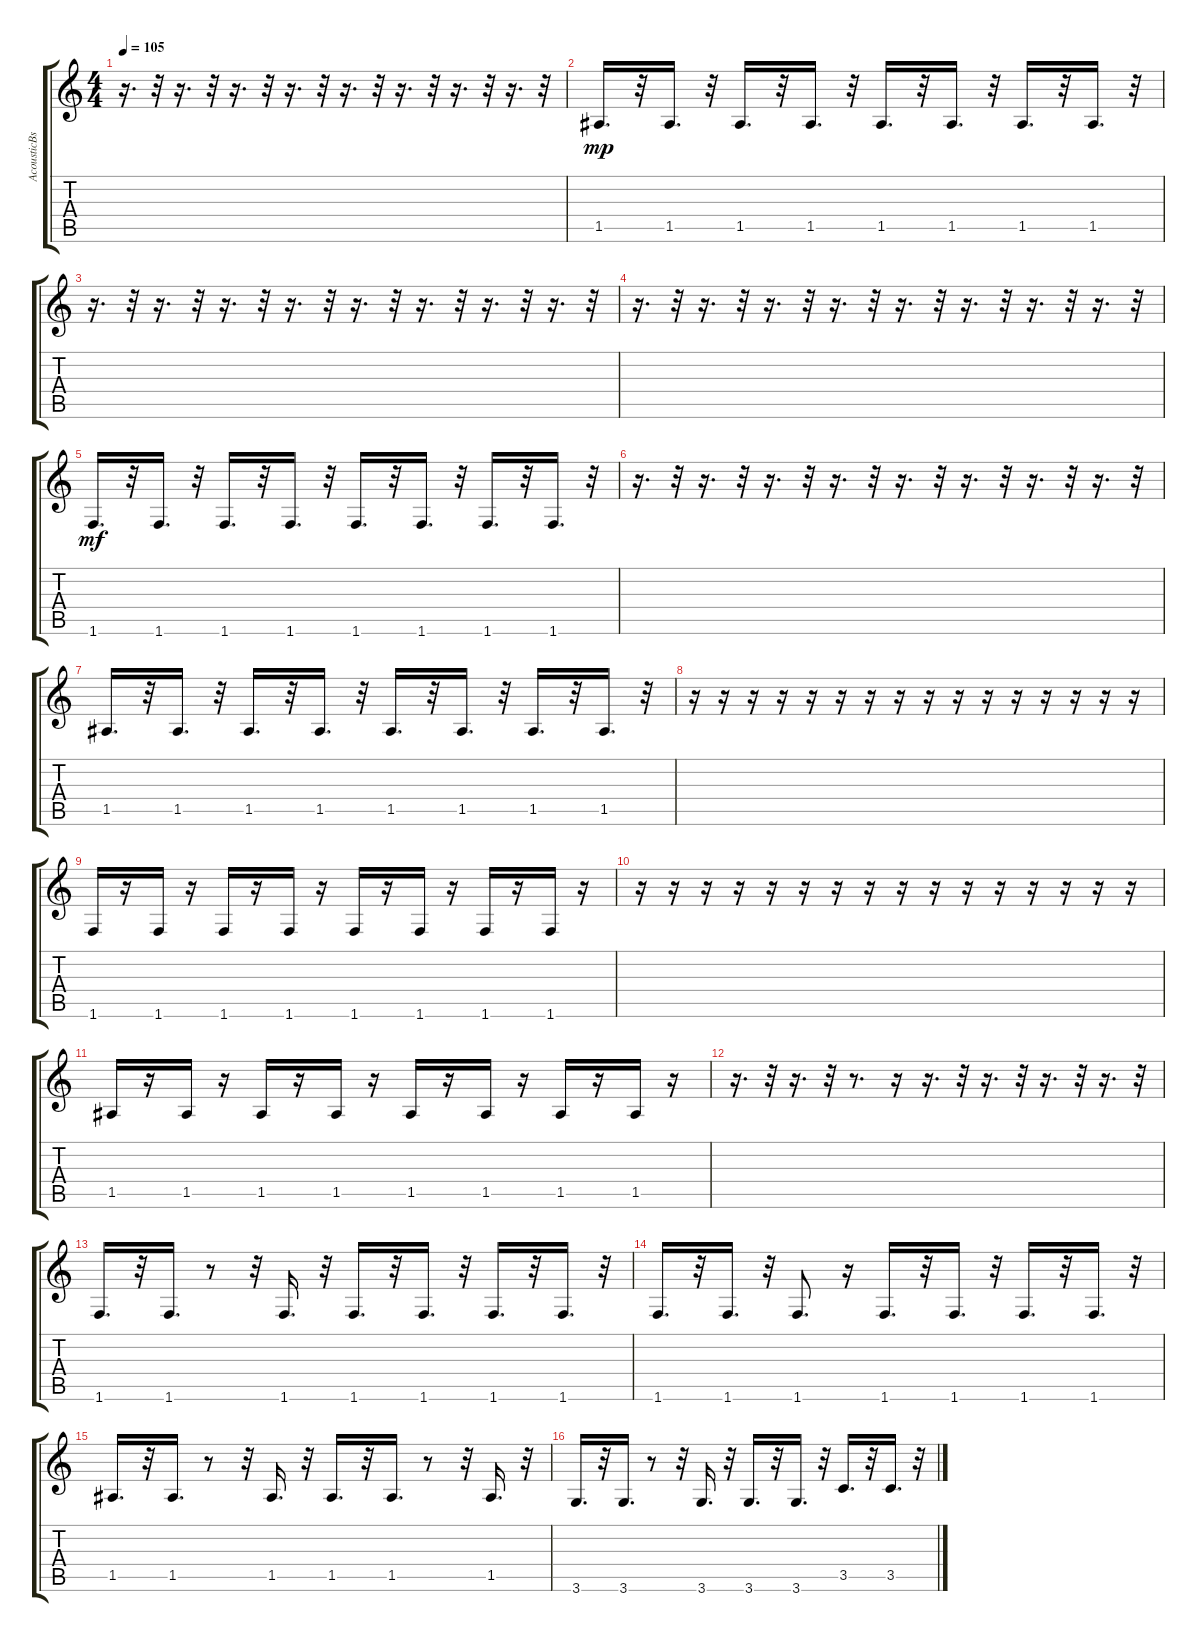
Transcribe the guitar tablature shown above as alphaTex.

\track ("AcousticBs" "AcousticBs") {instrument acousticbass}
\staff {score tabs}
\tuning (E4 B3 G3 D3 A2 E2) {hide}
\ts (4 4)
\tempo 105
\clef g2
\ks c
r.16{d dy mp} r.32 r.16{d} r.32 r.16{d} r.32 r.16{d} r.32 r.16{d} r.32 r.16{d} r.32 r.16{d} r.32 r.16{d} r.32 |
1.5.16{d} r.32 1.5.16{d} r.32 1.5.16{d} r.32 1.5.16{d} r.32 1.5.16{d} r.32 1.5.16{d} r.32 1.5.16{d} r.32 1.5.16{d} r.32 |
r.16{d} r.32 r.16{d} r.32 r.16{d} r.32 r.16{d} r.32 r.16{d} r.32 r.16{d} r.32 r.16{d} r.32 r.16{d} r.32 |
r.16{d} r.32 r.16{d} r.32 r.16{d} r.32 r.16{d} r.32 r.16{d} r.32 r.16{d} r.32 r.16{d} r.32 r.16{d} r.32 |
1.6.16{d dy mf} r.32 1.6.16{d} r.32 1.6.16{d} r.32 1.6.16{d} r.32 1.6.16{d} r.32 1.6.16{d} r.32 1.6.16{d} r.32 1.6.16{d} r.32 |
r.16{d} r.32 r.16{d} r.32 r.16{d} r.32 r.16{d} r.32 r.16{d} r.32 r.16{d} r.32 r.16{d} r.32 r.16{d} r.32 |
1.5.16{d} r.32 1.5.16{d} r.32 1.5.16{d} r.32 1.5.16{d} r.32 1.5.16{d} r.32 1.5.16{d} r.32 1.5.16{d} r.32 1.5.16{d} r.32 |
r.16 r.16 r.16 r.16 r.16 r.16 r.16 r.16 r.16 r.16 r.16 r.16 r.16 r.16 r.16 r.16 |
1.6.16 r.16 1.6.16 r.16 1.6.16 r.16 1.6.16 r.16 1.6.16 r.16 1.6.16 r.16 1.6.16 r.16 1.6.16 r.16 |
r.16 r.16 r.16 r.16 r.16 r.16 r.16 r.16 r.16 r.16 r.16 r.16 r.16 r.16 r.16 r.16 |
1.5.16 r.16 1.5.16 r.16 1.5.16 r.16 1.5.16 r.16 1.5.16 r.16 1.5.16 r.16 1.5.16 r.16 1.5.16 r.16 |
r.16{d} r.32 r.16{d} r.32 r.8{d} r.16 r.16{d} r.32 r.16{d} r.32 r.16{d} r.32 r.16{d} r.32 |
1.6.16{d} r.32 1.6.16{d} r.8 r.32 1.6.16{d} r.32 1.6.16{d} r.32 1.6.16{d} r.32 1.6.16{d} r.32 1.6.16{d} r.32 |
1.6.16{d} r.32 1.6.16{d} r.32 1.6.8{d} r.16 1.6.16{d} r.32 1.6.16{d} r.32 1.6.16{d} r.32 1.6.16{d} r.32 |
1.5.16{d} r.32 1.5.16{d} r.8 r.32 1.5.16{d} r.32 1.5.16{d} r.32 1.5.16{d} r.8 r.32 1.5.16{d} r.32 |
3.6.16{d} r.32 3.6.16{d} r.8 r.32 3.6.16{d} r.32 3.6.16{d} r.32 3.6.16{d} r.32 3.5.16{d} r.32 3.5.16{d} r.32
